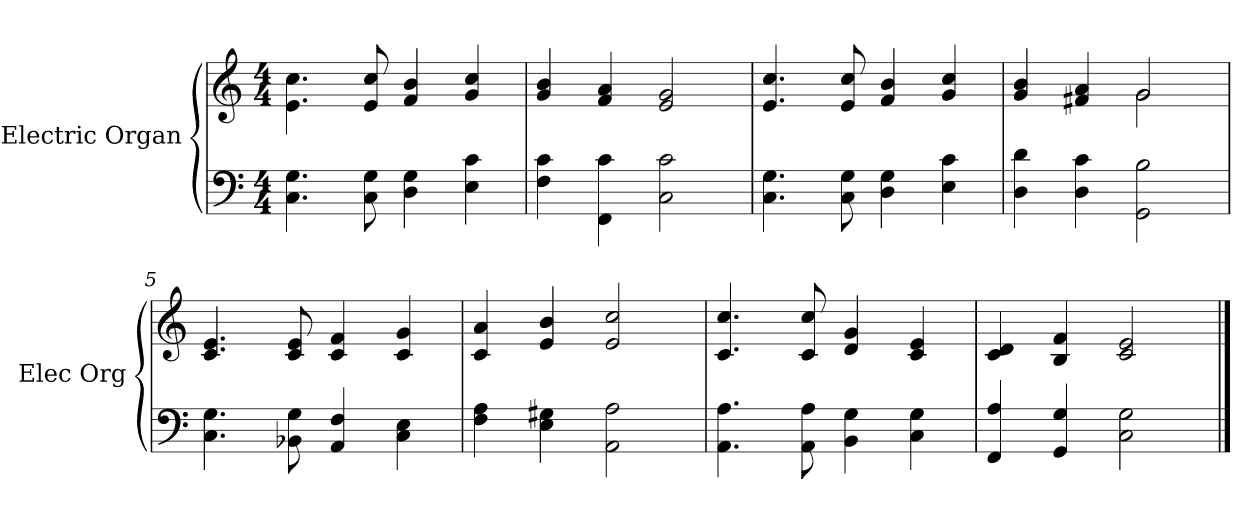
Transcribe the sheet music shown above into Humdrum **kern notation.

**kern	**kern
*part2	*part1
*staff2	*staff1
*I"Electric Organ	*I"Electric Organ
*I'Elec Org	*I'Elec Org
*clefF4	*clefG2
*M4/4	*M4/4
=1	=1
4.C 4.G	4.e\ 4.cc\
8C 8G	8e 8cc
4D 4G	4f 4b
4E 4c	4g 4cc
=2	=2
4F 4c	4g 4b
4FF 4c	4f 4a
2C 2c	2e 2g
=3	=3
4.C 4.G	4.e 4.cc
8C 8G	8e 8cc
4D 4G	4f 4b
4E 4c	4g 4cc
=4	=4
*	*^
4D 4d	4g 4b	2ryy
4D 4c	4f#X 4a	.
2GG 2B	2g/	2g
*	*v	*v
=5	=5
4.C 4.G	4.c 4.e
8BB-X 8G	8c 8e
4AA 4F	4c 4f
4C 4E	4c 4g
=6	=6
4F 4A	4c 4a
4E 4G#X	4e 4b
2AA 2A	2e 2cc
=7	=7
4.AA 4.A	4.c 4.cc
8AA 8A	8c 8cc
4BB 4G	4d 4g
4C 4G	4c 4e
=8	=8
4FF 4A	4c 4d
4GG 4G	4B 4f
2C 2G	2c 2e
==	==
*-	*-
